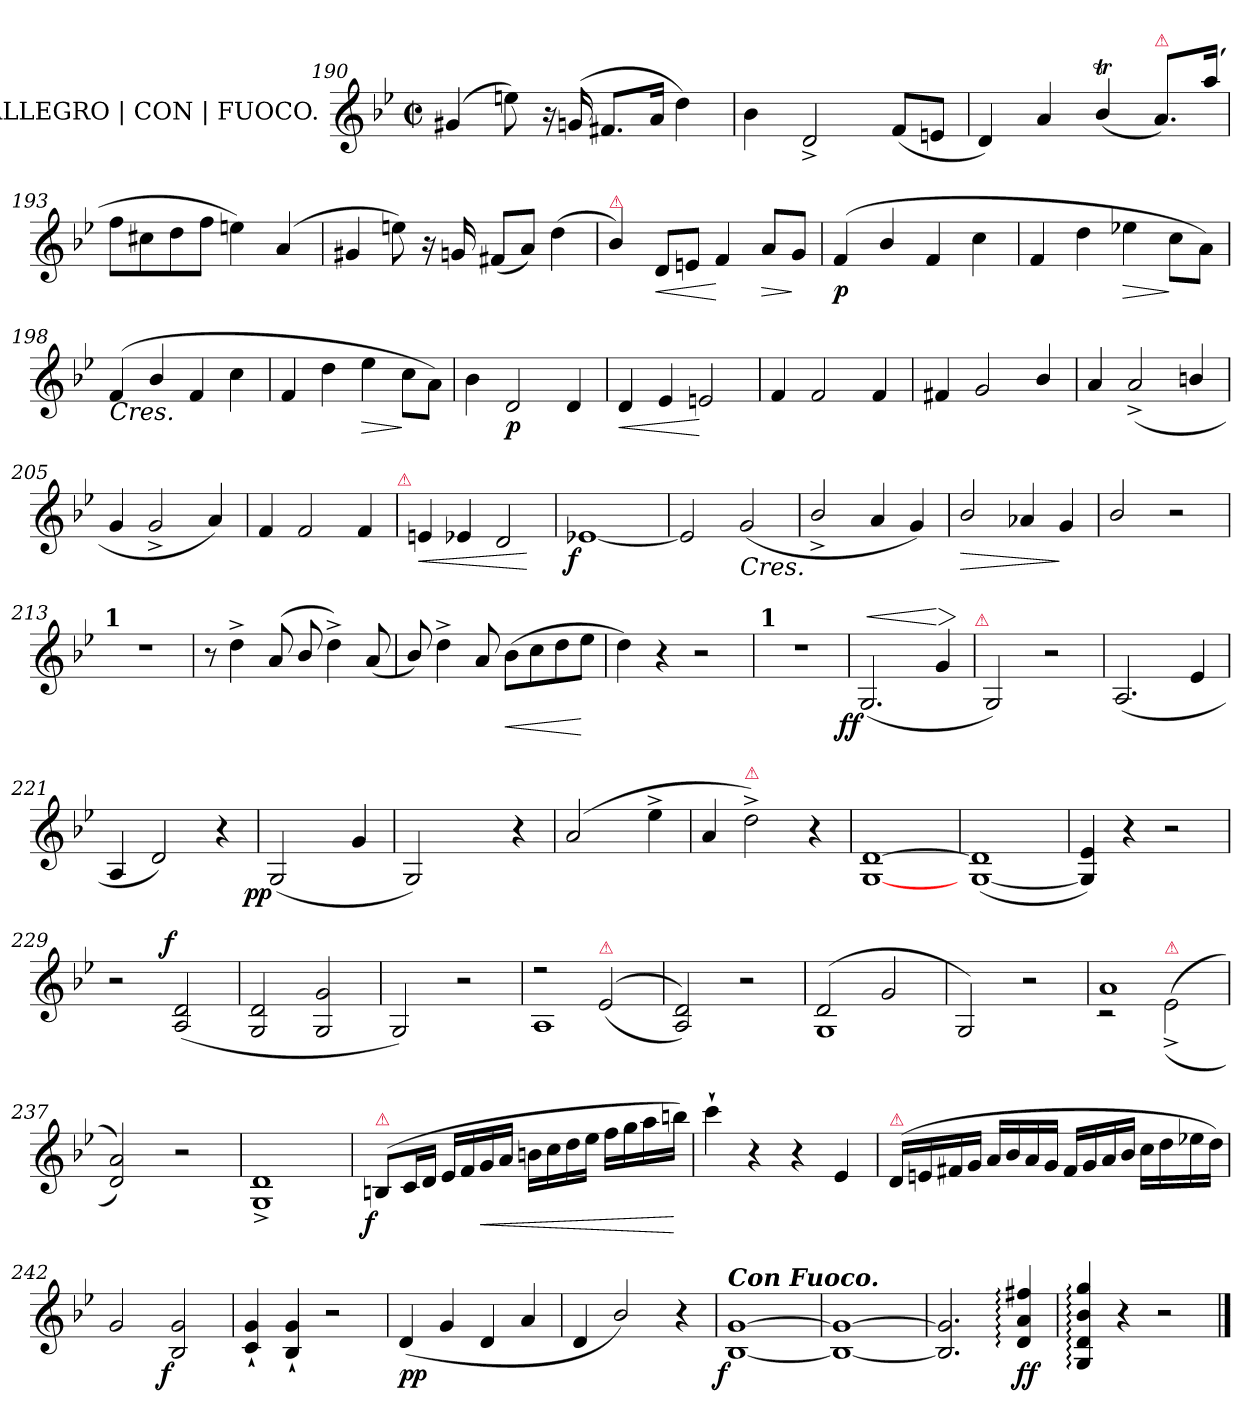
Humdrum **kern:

**kern	**dynam
*part1	*part1
*staff1	*staff1
*I"ALLEGRO | CON | FUOCO.	*
*clefG2	*
*k[b-e-]	*
*g:	*
*M2/2	*
*met(c|)	*
=190	=190
(>4g#X	.
8een)	.
16r	.
(<16gn	.
8.f#XL	.
16aJk	.
4dd)	.
=191	=191
4b-	.
2d^<	.
(<8fL	.
8enJ	.
=192	=192
4d)	.
4a	.
(<4b-T/	.
!LO:TX:a:color=crimson:t=⚠	!
8.a/L)	.
(>16aa\Jk	.
=193	=193
8ffL	.
8cc#X	.
8dd	.
8ffJ	.
4een)	.
(<4a	.
=194	=194
4g#X	.
8een)	.
16r	.
16gn	.
(<8f#XL	.
8aJ)	.
(>4dd	.
=195	=195
!LO:TX:a:color=crimson:t=⚠	!
4b-/)	.
!	!LO:HP:b
8dL	<
8enJ	.
4f	[
!	!LO:HP:b
8aL	>
8gJ	]
=196	=196
!	!LO:DY:b
(>4f	p
4b-/	.
4f	.
4cc	.
=197	=197
4f	.
4dd	.
!	!LO:HP:b
4ee-X	>
8ccL	]
8aJ)	.
=198	=198
!LO:TX:b:i:t=Cres.	!
(>4f	.
4b-/	.
4f	.
4cc	.
=199	=199
4f	.
4dd	.
!	!LO:HP:b
4ee-	>
8ccL	]
8aJ)	.
=200	=200
4b-	.
!	!LO:DY:b
2d	p
4d	.
=201	=201
!	!LO:HP:b
4d	<
4e-	.
2en	[
=202	=202
4f	.
2f	.
4f	.
=203	=203
4f#X	.
2g	.
4b-/	.
=204	=204
4a	.
(<2a^<	.
4bn/	.
=205	=205
4g	.
2g^<	.
4a)	.
=206	=206
4f	.
2f	.
4f	.
!LO:TX:a:color=crimson:t=⚠	!
=207	=207
!	!LO:HP:b
4en	<
4e-X	.
2d	.
.	[
=208	=208
!	!LO:DY:b:rj
[1e-X	f
=209	=209
2e-]	.
!LO:TX:b:i:t=Cres.	!
(<2g	.
=210	=210
2b-^</	.
4a	.
4g)	.
=211	=211
!	!LO:HP:b
2b-/	>
4a-X	.
4g	]
=212	=212
2b-/	.
2r	.
=213	=213
!LO:TX:a:B:t=1	!
1rdd	.
=214	=214
8r	.
4dd^<	.
(<8a/	.
8b-/	.
4dd^<)	.
(<8a/	.
=215	=215
8b-/)	.
4dd^<	.
8a/	.
!	!LO:HP:b
(>8b-L	<
8cc	.
8dd	.
8ee-J	[
=216	=216
4dd)	.
4r	.
2r	.
=217	=217
!LO:TX:a:B:t=1	!
1rdd	.
=218	=218
!	!LO:HP:a
!	!LO:DY:n=1:b:rj
(<2.G	< ff
!	!LO:HP:n=1:a
4g	[ >
.	]
!LO:TX:a:color=crimson:t=⚠	!
=219	=219
2G)	.
2r	.
=220	=220
(<2.A	.
4e-	.
=221	=221
4A	.
2d)	.
4r	.
=222	=222
!LO:N:vis=2	!LO:DY:b:rj
(<2.G	pp
4g	.
=223	=223
2G)	.
4ryy	.
4r	.
=224	=224
!LO:N:vis=2	!
(>2.a/	.
4ee-^<	.
=225	=225
4a/	.
!LO:TX:a:color=crimson:t=⚠	!
2dd^<)	.
4r	.
=226	=226
[<1G [1d	.
=227	=227
(<[1G 1d]	.
=228	=228
4G] 4e-)	.
4r	.
2r	.
=229	=229
2r	.
!	!LO:DY:a:rj
(>2A 2d	f
=230	=230
2G 2d	.
2G 2g	.
=231	=231
2G)	.
2r	.
=232	=232
*^	*
2r	1A	.
!LO:TX:a:color=crimson:t=⚠	!	!
(>(<2e-	.	.
*v	*v	*
=233	=233
2A 2d))	.
2r	.
=234	=234
*^	*
(>2d	1G	.
2g	.	.
*v	*v	*
=235	=235
2G)	.
2r	.
=236	=236
*^	*
1a	2rc	.
!	!LO:TX:a:color=crimson:t=⚠	!
.	(<(>2e-^<	.
*v	*v	*
=237	=237
2d 2a))	.
2r	.
=238	=238
1G^> 1d^>	.
=239	=239
!LO:TX:a:color=crimson:t=⚠	!
!	!LO:DY:b:rj
(>8BnL	f
16cL	.
16dJJ	.
16e-LL	.
16f	.
!	!LO:HP:b
16g	<
16aJJ	.
16bnLL	.
16cc	.
16dd	.
16ee-JJ	.
16ffLL	.
16gg	.
16aa	.
16bbnJJ)	[
=240	=240
4ccc`>	.
4r	.
4r	.
4e-	.
=241	=241
!LO:TX:a:Bi:color=crimson:t=⚠	!
(>16dLL	.
16en	.
16f#X	.
16gJJ	.
16aLL	.
16b-	.
16a	.
16gJJ	.
16f#LL	.
16g	.
16a	.
16b-JJ	.
16ccLL	.
16dd	.
16ee-X	.
16ddJJ)	.
=242	=242
2g	.
!	!LO:DY:b:rj
2B- 2g	f
=243	=243
4c`< 4g`<	.
4B-`< 4g`<	.
2r	.
=244	=244
!	!LO:DY:b
(<4d	pp
4g	.
4d	.
4a	.
=245	=245
4d	.
2b-/)	.
4r	.
=246	=246
!LO:TX:a:Bi:t=Con Fuoco.	!
!	!LO:DY:b:rj
[1B- [1g	f
=247	=247
1B-_ 1g_	.
=248	=248
2.B-] 2.g]	.
!	!LO:DY:b
4d: 4a: 4ff#X:	ff
=249	=249
4G: 4d: 4b-: 4gg:	.
4r	.
2r	.
==	==
*-	*-
